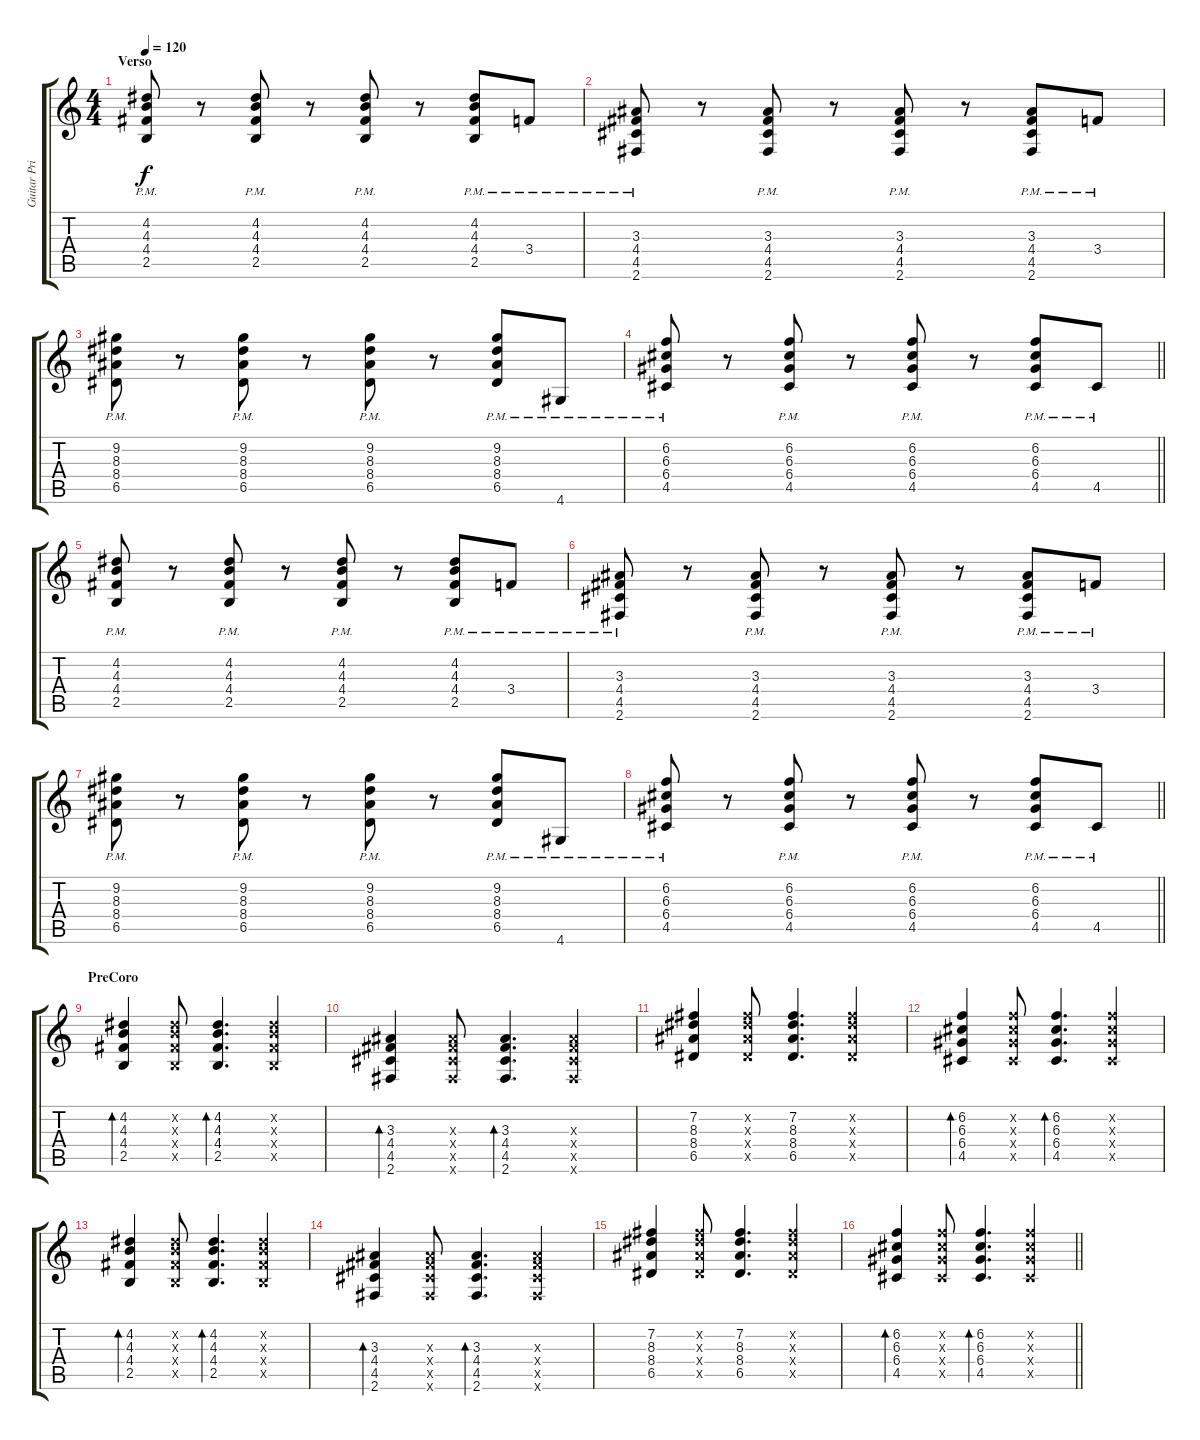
\track ("Guitar Principal" "Guitar Pri") {instrument acousticguitarnylon}
\staff {score tabs}
\tuning (E4 B3 G3 D3 A2 E2) {hide}
\ts (4 4)
\section ("" "Verso")
\tempo 120
\clef g2
\ks c
(4.2{pm} 4.3{pm} 4.4{pm} 2.5{pm}).8{dy f} r.8 (4.2{pm} 4.3{pm} 4.4{pm} 2.5{pm}).8 r.8 (4.2{pm} 4.3{pm} 4.4{pm} 2.5{pm}).8 r.8 (4.2{pm} 4.3{pm} 4.4{pm} 2.5{pm}).8 3.4{pm}.8 |
(3.3{pm} 4.4{pm} 4.5{pm} 2.6{pm}).8 r.8 (3.3{pm} 4.4{pm} 4.5{pm} 2.6{pm}).8 r.8 (3.3{pm} 4.4{pm} 4.5{pm} 2.6{pm}).8 r.8 (3.3{pm} 4.4{pm} 4.5{pm} 2.6{pm}).8 3.4{pm}.8 |
(9.2{pm} 8.3{pm} 8.4{pm} 6.5{pm}).8 r.8 (9.2{pm} 8.3{pm} 8.4{pm} 6.5{pm}).8 r.8 (9.2{pm} 8.3{pm} 8.4{pm} 6.5{pm}).8 r.8 (9.2{pm} 8.3{pm} 8.4{pm} 6.5{pm}).8 4.6{pm}.8 |
\barLineRight lightlight
(6.2{pm} 6.3{pm} 6.4{pm} 4.5{pm}).8 r.8 (6.2{pm} 6.3{pm} 6.4{pm} 4.5{pm}).8 r.8 (6.2{pm} 6.3{pm} 6.4{pm} 4.5{pm}).8 r.8 (6.2{pm} 6.3{pm} 6.4{pm} 4.5{pm}).8 4.5{pm}.8 |
(4.2{pm} 4.3{pm} 4.4{pm} 2.5{pm}).8 r.8 (4.2{pm} 4.3{pm} 4.4{pm} 2.5{pm}).8 r.8 (4.2{pm} 4.3{pm} 4.4{pm} 2.5{pm}).8 r.8 (4.2{pm} 4.3{pm} 4.4{pm} 2.5{pm}).8 3.4{pm}.8 |
(3.3{pm} 4.4{pm} 4.5{pm} 2.6{pm}).8 r.8 (3.3{pm} 4.4{pm} 4.5{pm} 2.6{pm}).8 r.8 (3.3{pm} 4.4{pm} 4.5{pm} 2.6{pm}).8 r.8 (3.3{pm} 4.4{pm} 4.5{pm} 2.6{pm}).8 3.4{pm}.8 |
(9.2{pm} 8.3{pm} 8.4{pm} 6.5{pm}).8 r.8 (9.2{pm} 8.3{pm} 8.4{pm} 6.5{pm}).8 r.8 (9.2{pm} 8.3{pm} 8.4{pm} 6.5{pm}).8 r.8 (9.2{pm} 8.3{pm} 8.4{pm} 6.5{pm}).8 4.6{pm}.8 |
\barLineRight lightlight
(6.2{pm} 6.3{pm} 6.4{pm} 4.5{pm}).8 r.8 (6.2{pm} 6.3{pm} 6.4{pm} 4.5{pm}).8 r.8 (6.2{pm} 6.3{pm} 6.4{pm} 4.5{pm}).8 r.8 (6.2{pm} 6.3{pm} 6.4{pm} 4.5{pm}).8 4.5{pm}.8 |
\section ("" "PreCoro")
(4.2 4.3 4.4 2.5).4{bd 60} (4.2{x} 4.3{x} 4.4{x} 2.5{x}).8 (4.2 4.3 4.4 2.5).4{d bd 60} (4.2{x} 4.3{x} 4.4{x} 2.5{x}).4 |
(3.3 4.4 4.5 2.6).4{bd 60} (3.3{x} 4.4{x} 4.5{x} 2.6{x}).8 (3.3 4.4 4.5 2.6).4{d bd 60} (3.3{x} 4.4{x} 4.5{x} 2.6{x}).4 |
(7.2 8.3 8.4 6.5).4 (7.2{x} 8.3{x} 8.4{x} 6.5{x}).8 (7.2 8.3 8.4 6.5).4{d} (7.2{x} 8.3{x} 8.4{x} 6.5{x}).4 |
(6.2 6.3 6.4 4.5).4{bd 60} (6.2{x} 6.3{x} 6.4{x} 4.5{x}).8 (6.2 6.3 6.4 4.5).4{d bd 60} (6.2{x} 6.3{x} 6.4{x} 4.5{x}).4 |
(4.2 4.3 4.4 2.5).4{bd 60} (4.2{x} 4.3{x} 4.4{x} 2.5{x}).8 (4.2 4.3 4.4 2.5).4{d bd 60} (4.2{x} 4.3{x} 4.4{x} 2.5{x}).4 |
(3.3 4.4 4.5 2.6).4{bd 60} (3.3{x} 4.4{x} 4.5{x} 2.6{x}).8 (3.3 4.4 4.5 2.6).4{d bd 60} (3.3{x} 4.4{x} 4.5{x} 2.6{x}).4 |
(7.2 8.3 8.4 6.5).4 (7.2{x} 8.3{x} 8.4{x} 6.5{x}).8 (7.2 8.3 8.4 6.5).4{d} (7.2{x} 8.3{x} 8.4{x} 6.5{x}).4 |
\barLineRight lightlight
(6.2 6.3 6.4 4.5).4{bd 60} (6.2{x} 6.3{x} 6.4{x} 4.5{x}).8 (6.2 6.3 6.4 4.5).4{d bd 60} (6.2{x} 6.3{x} 6.4{x} 4.5{x}).4
